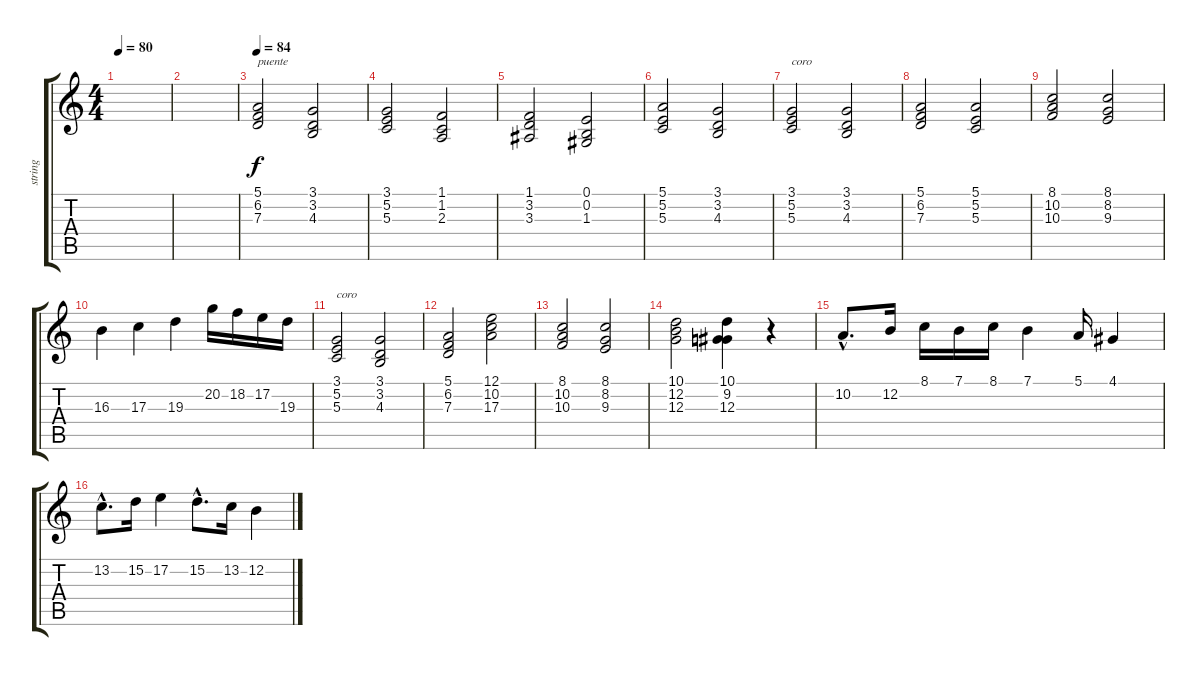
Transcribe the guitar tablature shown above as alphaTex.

\track ("string" "string") {instrument stringensemble1}
\staff {score tabs}
\tuning (E4 B3 G3 D3 A2 E2) {hide}
\ts (4 4)
\tempo 80
\clef g2
\ks c
|
|
\tempo 84
(5.1 6.2 7.3).2{txt "puente"} (3.1 3.2 4.3).2 |
(3.1 5.2 5.3).2 (1.1 1.2 2.3).2 |
(1.1 3.2 3.3).2 (0.1 0.2 1.3).2 |
(5.1 5.2 5.3).2 (3.1 3.2 4.3).2 |
(3.1 5.2 5.3).2{txt "coro"} (3.1 3.2 4.3).2 |
(5.1 6.2 7.3).2 (5.1 5.2 5.3).2 |
(8.1 10.2 10.3).2 (8.1 8.2 9.3).2 |
16.3.4 17.3.4 19.3.4 20.2.16 18.2.16 17.2.16 19.3.16 |
(3.1 5.2 5.3).2{txt "coro"} (3.1 3.2 4.3).2 |
(5.1 6.2 7.3).2 (12.1 10.2 17.3).2 |
(8.1 10.2 10.3).2 (8.1 8.2 9.3).2 |
(10.1 12.2 12.3).2 (10.1 9.2 12.3).4 r.4 |
10.2{hac}.8{d} 12.2.16 8.1.16 7.1.16 8.1.16 7.1.4 5.1.16 4.1.4 |
13.2{hac}.8{d} 15.2.16 17.2.4 15.2{hac}.8{d} 13.2.16 12.2.4
